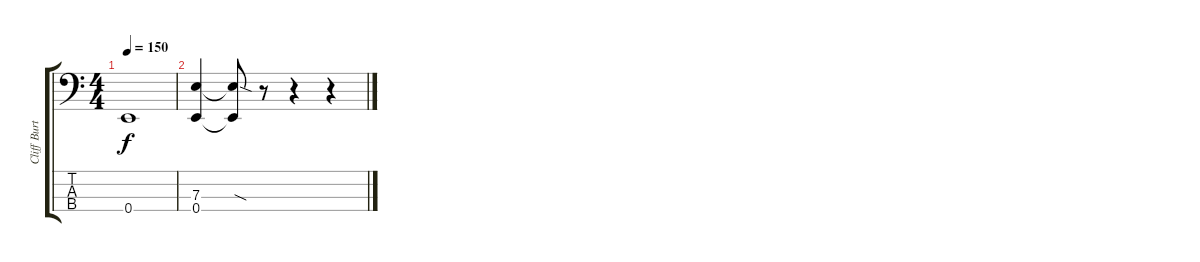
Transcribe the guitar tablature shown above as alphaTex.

\track ("Cliff Burton" "Cliff Burt") {instrument electricbassfinger}
\staff {score tabs}
\tuning (G2 D2 A1 E1) {hide}
\ts (4 4)
\tempo 150
\clef f4
\ks c
0.4{t}.1{dy f} |
(7.3 0.4).4 (7.3{sod t} 0.4{t}).8 r.8 r.4 r.4
